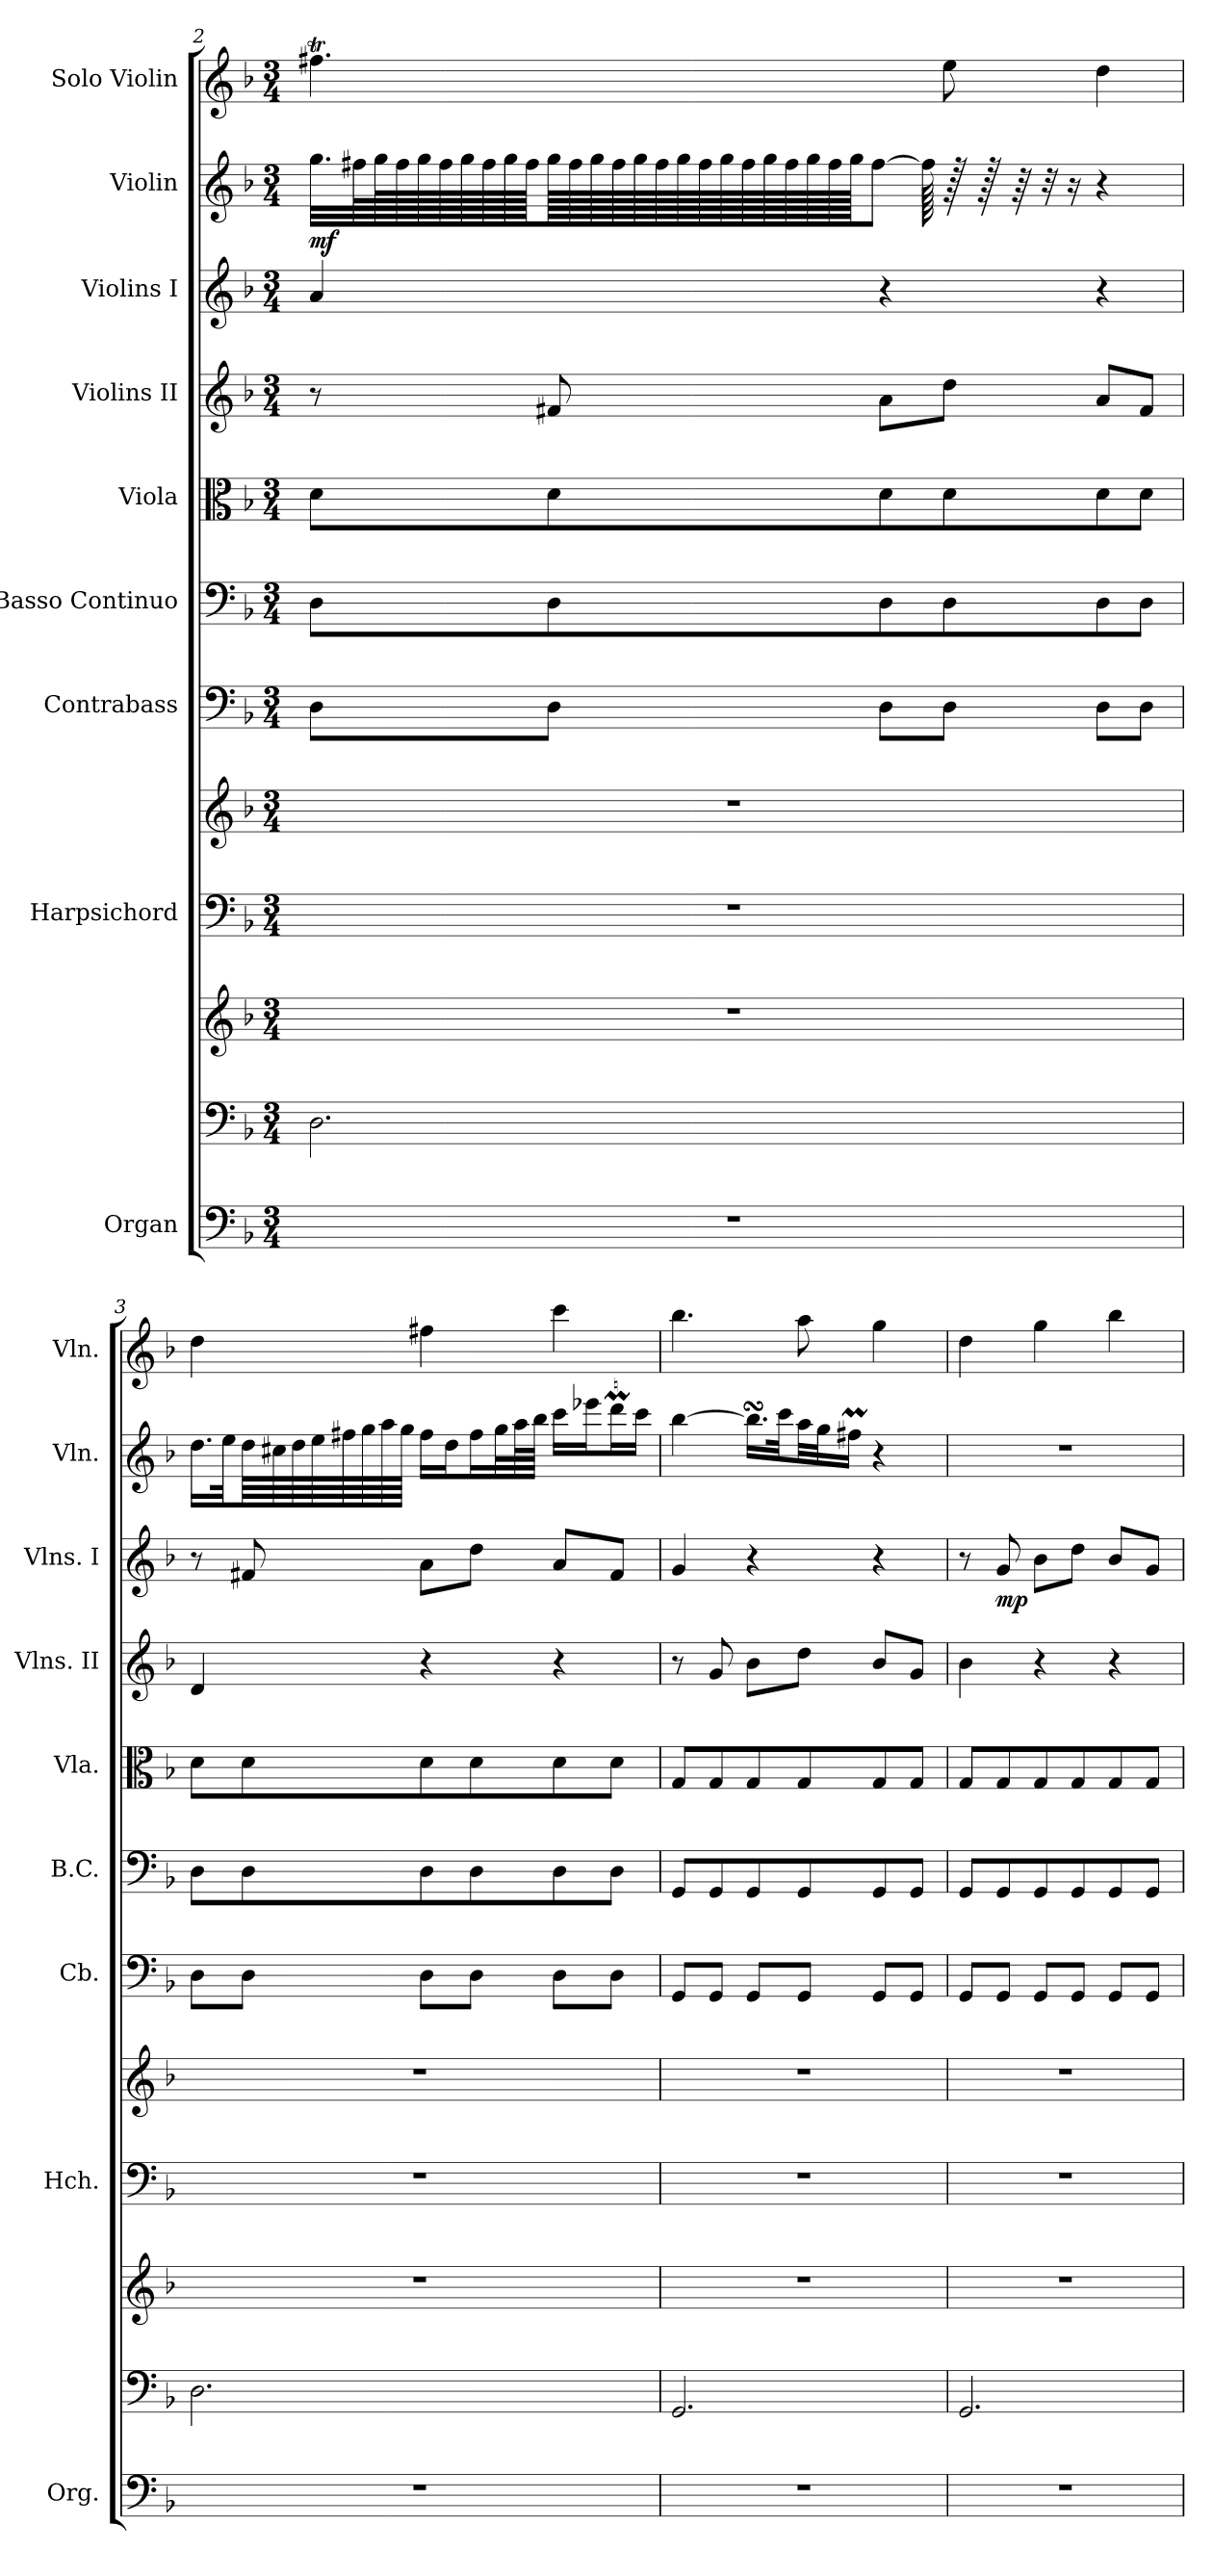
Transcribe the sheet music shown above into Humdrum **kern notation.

**kern	**kern	**kern	**kern	**kern	**kern	**kern	**kern	**kern	**kern	**dynam	**kern	**dynam	**kern
*part9	*part9	*part9	*part8	*part8	*part7	*part6	*part5	*part4	*part3	*part3	*part2	*part2	*part1
*staff12	*staff11	*staff10	*staff9	*staff8	*staff7	*staff6	*staff5	*staff4	*staff3	*staff3	*staff2	*staff2	*staff1
*I"Organ	*	*	*I"Harpsichord	*	*I"Contrabass	*I"Basso Continuo	*I"Viola	*I"Violins II	*I"Violins I	*	*I"Violin	*	*I"Solo Violin
*I'Org.	*	*	*I'Hch.	*	*I'Cb.	*I'B.C.	*I'Vla.	*I'Vlns. II	*I'Vlns. I	*	*I'Vln.	*	*I'Vln.
*clefF4	*clefF4	*clefG2	*clefF4	*clefG2	*clefF4	*clefF4	*clefC3	*clefG2	*clefG2	*	*clefG2	*	*clefG2
*	*	*	*	*	*ITrd7c12	*	*	*	*	*	*	*	*
*k[b-]	*k[b-]	*k[b-]	*k[b-]	*k[b-]	*k[b-]	*k[b-]	*k[b-]	*k[b-]	*k[b-]	*	*k[b-]	*	*k[b-]
*M3/4	*M3/4	*M3/4	*M3/4	*M3/4	*M3/4	*M3/4	*M3/4	*M3/4	*M3/4	*	*M3/4	*	*M3/4
=2	=2	=2	=2	=2	=2	=2	=2	=2	=2	=2	=2	=2	=2
!	!	!	!	!	!	!	!	!	!	!	!	!LO:DY:b	!
2.r	2.D\	2.r	2.r	2.r	8DD\L	8D\L	8d\L	8r	4a/	.	32.gg\LLL	mf	4.ff#Xt\
.	.	.	.	.	.	.	.	.	.	.	64ff#X\L	.	.
.	.	.	.	.	.	.	.	.	.	.	128gg\L	.	.
.	.	.	.	.	.	.	.	.	.	.	128ff#\	.	.
.	.	.	.	.	.	.	.	.	.	.	128gg\	.	.
.	.	.	.	.	.	.	.	.	.	.	128ff#\	.	.
.	.	.	.	.	.	.	.	.	.	.	128gg\	.	.
.	.	.	.	.	.	.	.	.	.	.	128ff#\	.	.
.	.	.	.	.	.	.	.	.	.	.	128gg\	.	.
.	.	.	.	.	.	.	.	.	.	.	128ff#\JJJJ	.	.
.	.	.	.	.	8DD\J	8D\	8d\	8f#X/	.	.	128gg\LLLL	.	.
.	.	.	.	.	.	.	.	.	.	.	128ff#\	.	.
.	.	.	.	.	.	.	.	.	.	.	128gg\	.	.
.	.	.	.	.	.	.	.	.	.	.	128ff#\	.	.
.	.	.	.	.	.	.	.	.	.	.	128gg\	.	.
.	.	.	.	.	.	.	.	.	.	.	128ff#\	.	.
.	.	.	.	.	.	.	.	.	.	.	128gg\	.	.
.	.	.	.	.	.	.	.	.	.	.	128ff#\	.	.
.	.	.	.	.	.	.	.	.	.	.	128gg\	.	.
.	.	.	.	.	.	.	.	.	.	.	128ff#\	.	.
.	.	.	.	.	.	.	.	.	.	.	128gg\	.	.
.	.	.	.	.	.	.	.	.	.	.	128ff#\	.	.
.	.	.	.	.	.	.	.	.	.	.	128gg\	.	.
.	.	.	.	.	.	.	.	.	.	.	128ff#\	.	.
.	.	.	.	.	.	.	.	.	.	.	128gg\JJJJ	.	.
.	.	.	.	.	.	.	.	.	.	.	[8ff#\J	.	.
.	.	.	.	.	8DD\L	8D\	8d\	8a\L	4r	.	.	.	.
.	.	.	.	.	.	.	.	.	.	.	128ff#\]	.	.
.	.	.	.	.	8DD\J	8D\	8d\	8dd\J	.	.	128r	.	8ee\
.	.	.	.	.	.	.	.	.	.	.	128r	.	.
.	.	.	.	.	.	.	.	.	.	.	64r	.	.
.	.	.	.	.	.	.	.	.	.	.	32r	.	.
.	.	.	.	.	.	.	.	.	.	.	16r	.	.
.	.	.	.	.	8DD\L	8D\	8d\	8a/L	4r	.	4r	.	4dd\
.	.	.	.	.	8DD\J	8D\J	8d\J	8f#/J	.	.	.	.	.
=3	=3	=3	=3	=3	=3	=3	=3	=3	=3	=3	=3	=3	=3
2.r	2.D\	2.r	2.r	2.r	8DD\L	8D\L	8d\L	4d/	8r	.	16.dd\LL	.	4dd\
.	.	.	.	.	.	.	.	.	.	.	32ee\Jk	.	.
.	.	.	.	.	8DD\J	8D\	8d\	.	8f#X/	.	64dd\LLL	.	.
.	.	.	.	.	.	.	.	.	.	.	64cc#X\	.	.
.	.	.	.	.	.	.	.	.	.	.	64dd\	.	.
.	.	.	.	.	.	.	.	.	.	.	64ee\	.	.
.	.	.	.	.	.	.	.	.	.	.	64ff#X\	.	.
.	.	.	.	.	.	.	.	.	.	.	64gg\	.	.
.	.	.	.	.	.	.	.	.	.	.	64aa\	.	.
.	.	.	.	.	.	.	.	.	.	.	64gg\JJJJ	.	.
.	.	.	.	.	8DD\L	8D\	8d\	4r	8a\L	.	16ff#\LL	.	4ff#X\
.	.	.	.	.	.	.	.	.	.	.	16dd\J	.	.
.	.	.	.	.	8DD\J	8D\	8d\	.	8dd\J	.	16ff#\L	.	.
.	.	.	.	.	.	.	.	.	.	.	32gg\L	.	.
.	.	.	.	.	.	.	.	.	.	.	64aa\L	.	.
.	.	.	.	.	.	.	.	.	.	.	64bb-\JJJJ	.	.
.	.	.	.	.	8DD\L	8D\	8d\	4r	8a/L	.	16ccc\LL	.	4ccc\
.	.	.	.	.	.	.	.	.	.	.	16eee-X\J	.	.
.	.	.	.	.	8DD\J	8D\J	8d\J	.	8f#/J	.	16dddM\L	.	.
.	.	.	.	.	.	.	.	.	.	.	16ccc\JJ	.	.
=4	=4	=4	=4	=4	=4	=4	=4	=4	=4	=4	=4	=4	=4
2.r	2.GG/	2.r	2.r	2.r	8GGG/L	8GG/L	8G/L	8r	4g/	.	[4bb-\	.	4.bb-\
.	.	.	.	.	8GGG/J	8GG/	8G/	8g/	.	.	.	.	.
.	.	.	.	.	8GGG/L	8GG/	8G/	8b-\L	4r	.	16.bb-sSSs\LL]	.	.
.	.	.	.	.	.	.	.	.	.	.	32ccc\Jk	.	.
.	.	.	.	.	8GGG/J	8GG/	8G/	8dd\J	.	.	32aa\LL	.	8aa\
.	.	.	.	.	.	.	.	.	.	.	32gg\J	.	.
.	.	.	.	.	.	.	.	.	.	.	16ff#Xm\JJ	.	.
.	.	.	.	.	8GGG/L	8GG/	8G/	8b-/L	4r	.	4r	.	4gg\
.	.	.	.	.	8GGG/J	8GG/J	8G/J	8g/J	.	.	.	.	.
=5	=5	=5	=5	=5	=5	=5	=5	=5	=5	=5	=5	=5	=5
2.r	2.GG/	2.r	2.r	2.r	8GGG/L	8GG/L	8G/L	4b-\	8r	.	2.r	.	4dd\
!	!	!	!	!	!	!	!	!	!	!LO:DY:b	!	!	!
.	.	.	.	.	8GGG/J	8GG/	8G/	.	8g/	mp	.	.	.
.	.	.	.	.	8GGG/L	8GG/	8G/	4r	8b-\L	.	.	.	4gg\
.	.	.	.	.	8GGG/J	8GG/	8G/	.	8dd\J	.	.	.	.
.	.	.	.	.	8GGG/L	8GG/	8G/	4r	8b-/L	.	.	.	4bb-\
.	.	.	.	.	8GGG/J	8GG/J	8G/J	.	8g/J	.	.	.	.
=	=	=	=	=	=	=	=	=	=	=	=	=	=
*-	*-	*-	*-	*-	*-	*-	*-	*-	*-	*-	*-	*-	*-
